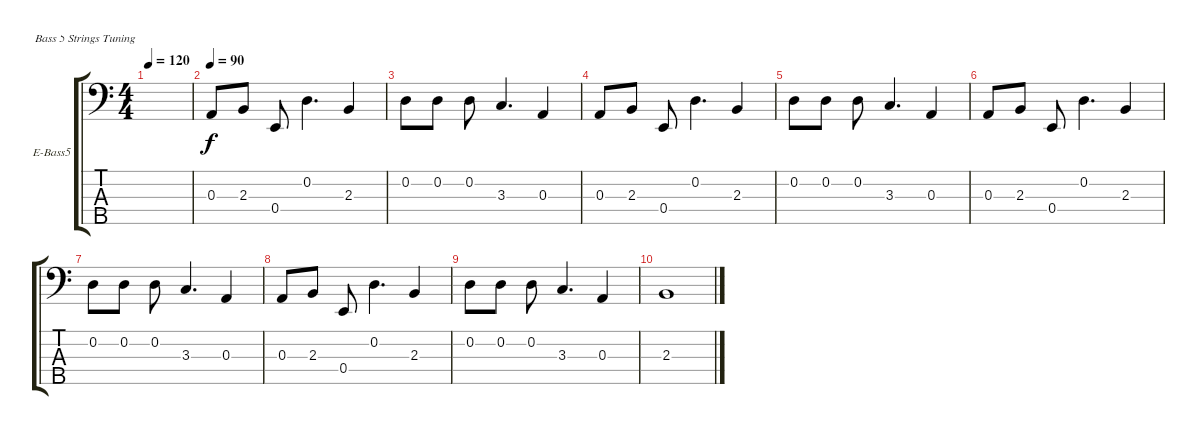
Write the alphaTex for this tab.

\defaultSystemsLayout 4
\bracketExtendMode groupsimilarinstruments
\firstSystemTrackNameOrientation horizontal
\otherSystemsTrackNameOrientation horizontal
\track ("Electric Bass" "E-Bass5") {instrument electricbassfinger}
\staff {score tabs}
\tuning (G2 D2 A1 E1 B0)
\ts (4 4)
\tempo 120
\clef f4
\ks c
|
\tempo 90
0.3.8 2.3.8 0.4.8 0.2.4{d} 2.3.4 |
0.2.8 0.2.8 0.2.8 3.3.4{d} 0.3.4 |
0.3.8 2.3.8 0.4.8 0.2.4{d} 2.3.4 |
0.2.8 0.2.8 0.2.8 3.3.4{d} 0.3.4 |
0.3.8 2.3.8 0.4.8 0.2.4{d} 2.3.4 |
0.2.8 0.2.8 0.2.8 3.3.4{d} 0.3.4 |
0.3.8 2.3.8 0.4.8 0.2.4{d} 2.3.4 |
0.2.8 0.2.8 0.2.8 3.3.4{d} 0.3.4 |
2.3.1
